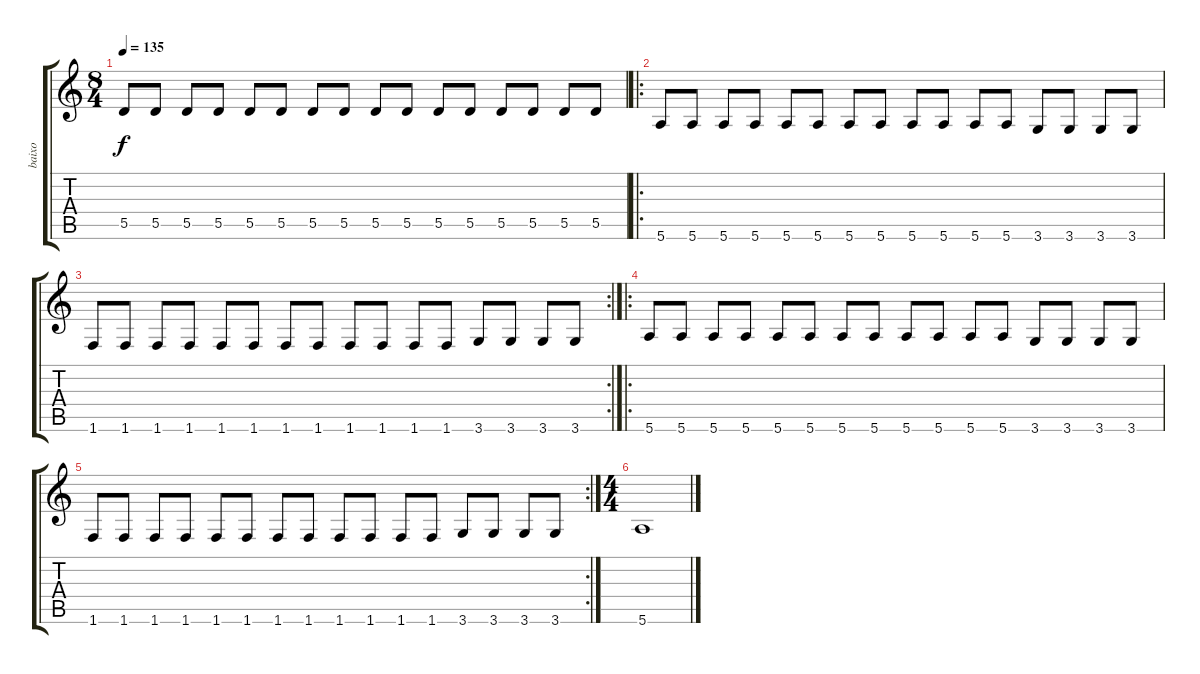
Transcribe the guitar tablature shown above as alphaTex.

\track ("baixo" "baixo") {instrument electricbassfinger}
\staff {score tabs}
\tuning (E4 B3 G3 D3 A2 E2) {hide}
\ts (8 4)
\tempo 135
\clef g2
\ks c
5.5.8{dy f} 5.5.8 5.5.8 5.5.8 5.5.8 5.5.8 5.5.8 5.5.8 5.5.8 5.5.8 5.5.8 5.5.8 5.5.8 5.5.8 5.5.8 5.5.8 |
\ro
5.6.8 5.6.8 5.6.8 5.6.8 5.6.8 5.6.8 5.6.8 5.6.8 5.6.8 5.6.8 5.6.8 5.6.8 3.6.8 3.6.8 3.6.8 3.6.8 |
\rc 2
1.6.8 1.6.8 1.6.8 1.6.8 1.6.8 1.6.8 1.6.8 1.6.8 1.6.8 1.6.8 1.6.8 1.6.8 3.6.8 3.6.8 3.6.8 3.6.8 |
\ro
5.6.8 5.6.8 5.6.8 5.6.8 5.6.8 5.6.8 5.6.8 5.6.8 5.6.8 5.6.8 5.6.8 5.6.8 3.6.8 3.6.8 3.6.8 3.6.8 |
\rc 2
1.6.8 1.6.8 1.6.8 1.6.8 1.6.8 1.6.8 1.6.8 1.6.8 1.6.8 1.6.8 1.6.8 1.6.8 3.6.8 3.6.8 3.6.8 3.6.8 |
\ts (4 4)
5.6.1
